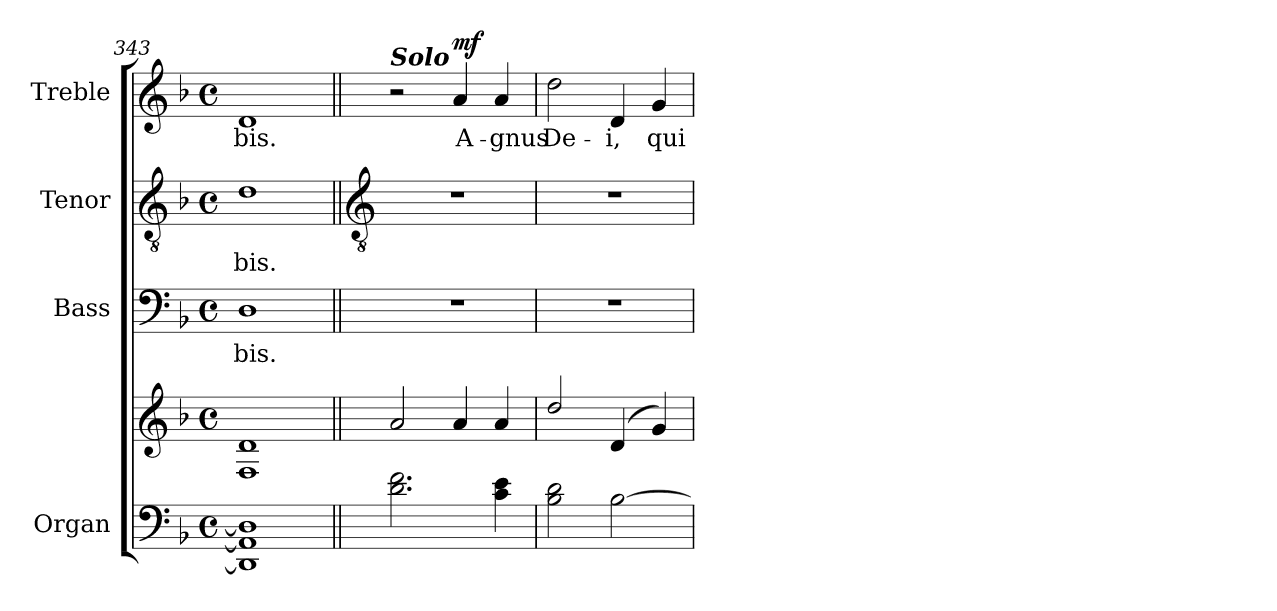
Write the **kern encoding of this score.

**kern	**kern	**kern	**text	**kern	**text	**kern	**text	**dynam
*part4	*part4	*part3	*part3	*part2	*part2	*part1	*part1	*part1
*staff5	*staff4	*staff3	*staff3	*staff2	*staff2	*staff1	*staff1	*staff1
*I"Organ	*	*I"Bass	*	*I"Tenor	*	*I"Treble	*	*
*I'Organ	*	*I'Bass	*	*I'Tenor	*	*I'Treble	*	*
*clefF4	*clefG2	*clefF4	*	*clefGv2	*	*clefG2	*	*
*k[b-]	*k[b-]	*k[b-]	*	*k[b-]	*	*k[b-]	*	*
*F:	*F:	*F:	*	*F:	*	*F:	*	*
*M4/4	*M4/4	*M4/4	*	*M4/4	*	*M4/4	*	*
*met(c)	*met(c)	*met(c)	*	*met(c)	*	*met(c)	*	*
=343	=343	=343	=343	=343	=343	=343	=343	=343
*	*^	*	*	*	*	*	*	*
!	!	!	!	!LO:LY:b	!	!LO:LY:b	!	!LO:LY:b	!
1DD] 1AA] 1D]	1F 1d	1ryy	1D	-bis.	1d	bis.	1d	bis.	.
!!LO:LB:g=z
=344||	=344||	=344||	=344||	=344||	=344||	=344||	=344||	=344||	=344||
*	*	*	*	*	*clefGv2	*	*	*	*
!	!	!	!	!	!	!	!LO:TX:a:Bi:t=Solo	!	!
2.d 2.f	2a	1ryy	1r	.	1r	.	2r	.	.
!	!	!	!	!	!	!	!	!LO:LY:b	!LO:DY:b
.	4a	.	.	.	.	.	4a	A-	mf
!	!	!	!	!	!	!	!	!LO:LY:b	!
4c 4e	4a	.	.	.	.	.	4a	-gnus	.
=345	=345	=345	=345	=345	=345	=345	=345	=345	=345
!	!	!	!	!	!	!	!	!LO:LY:b	!
2B- 2d	2dd	1ryy	1r	.	1r	.	2dd	De-	.
!	!	!	!	!	!	!	!	!LO:LY:b	!
[2B-	(<4d	.	.	.	.	.	4d	-i,	.
!	!	!	!	!	!	!	!	!LO:LY:b	!
.	4g)	.	.	.	.	.	4g	qui	.
*	*v	*v	*	*	*	*	*	*	*
=	=	=	=	=	=	=	=	=
*-	*-	*-	*-	*-	*-	*-	*-	*-
